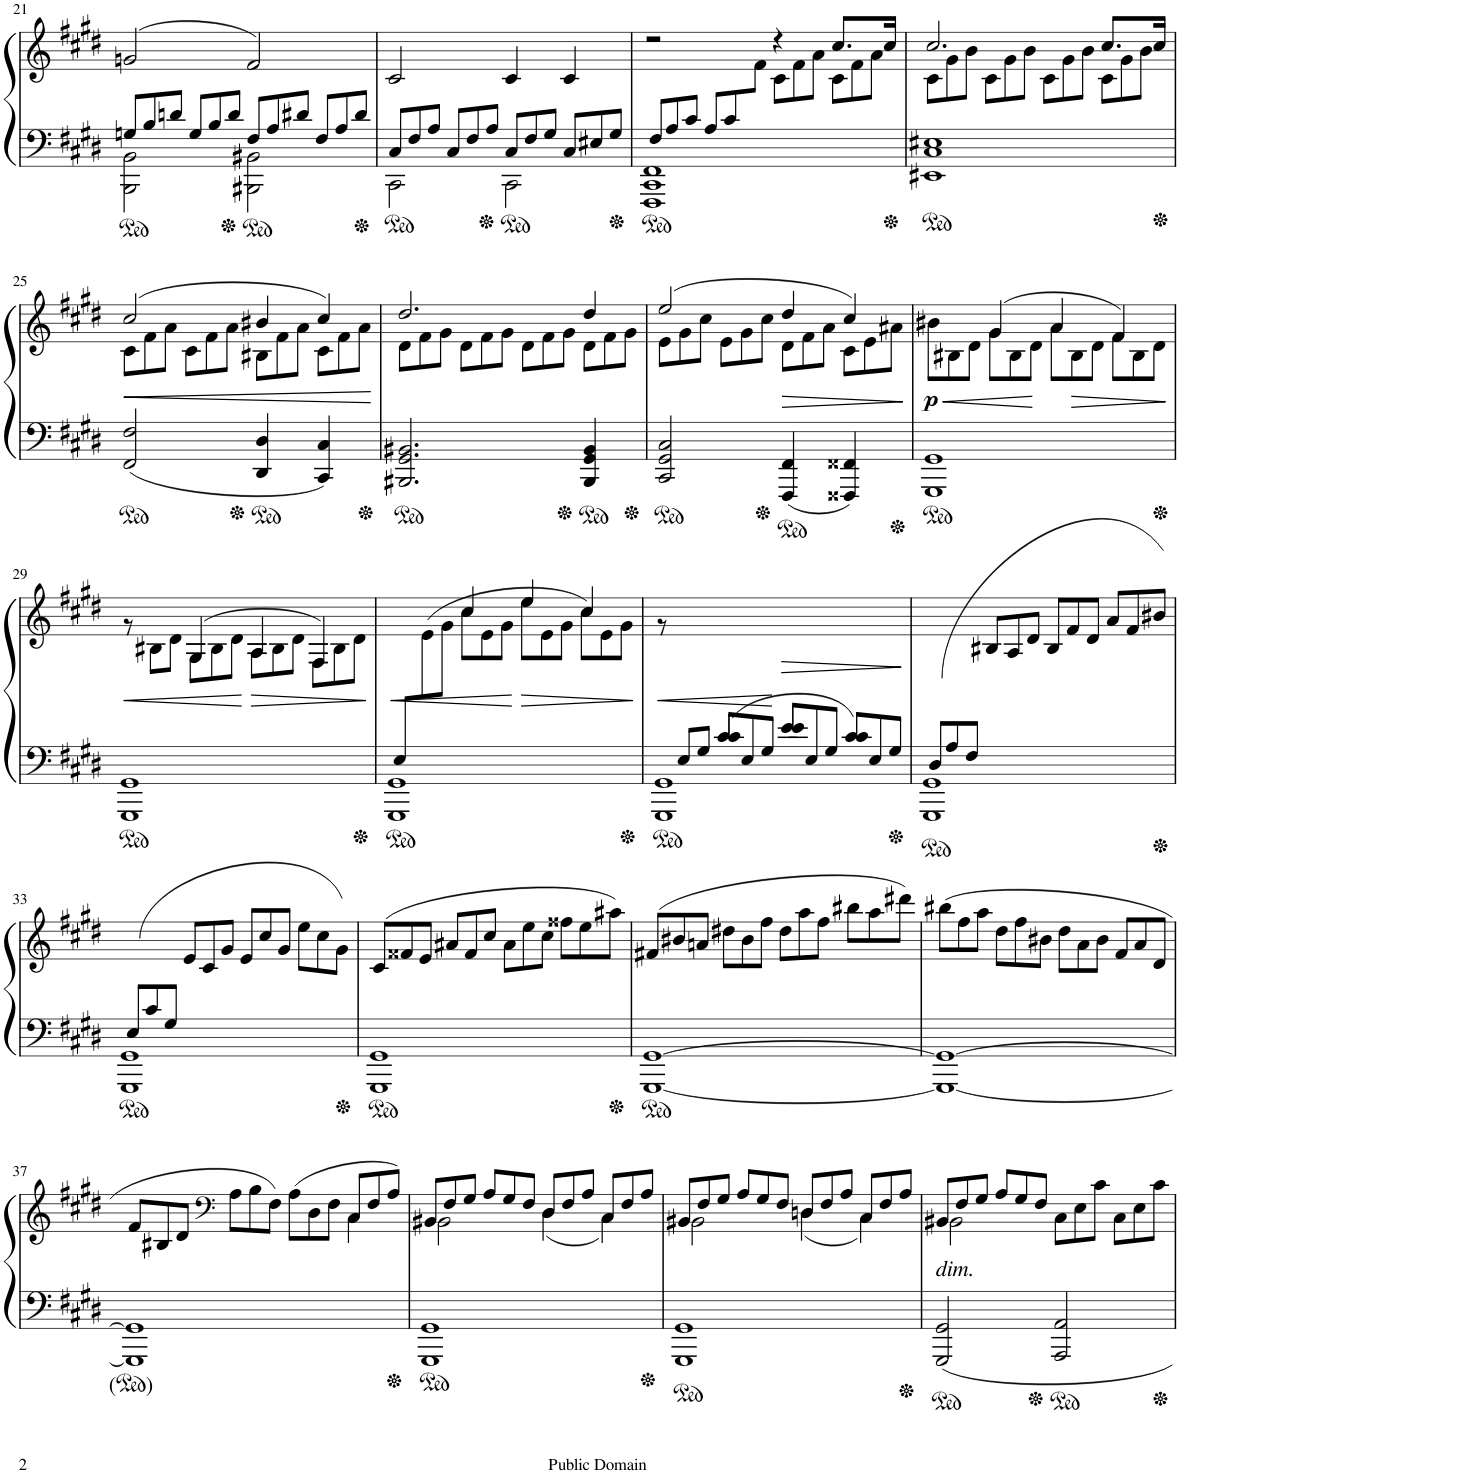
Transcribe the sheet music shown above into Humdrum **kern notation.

**kern	**kern	**dynam
*part1	*part1	*part1
*staff2	*staff1	*staff1/2
*I"Piano	*	*
*I'Pno.	*	*
!!LO:PB:g=z
*clefF4	*clefG2	*
*k[f#c#g#d#]	*k[f#c#g#d#]	*
*M2/2	*M2/2	*
*met(c|)	*met(c|)	*
*Xtuplet	*	*
=21	=21	=21
*^	*	*
12Gn/L	2BBB\ 2BB\	(2gn/	.
12B/	.	.	.
12dn/J	.	.	.
12G/L	.	.	.
12B/	.	.	.
12d/J	.	.	.
12F#/L	2BBB#X\ 2BB#X\	2f#/)	.
12A/	.	.	.
12d#X/J	.	.	.
12F#/L	.	.	.
12A/	.	.	.
12d#/J	.	.	.
=22	=22	=22	=22
12C#/L	2CC#\	2c#/	.
12F#/	.	.	.
12A/J	.	.	.
12C#/L	.	.	.
12F#/	.	.	.
12A/J	.	.	.
12C#/L	2CC#\	4c#/	.
12F#/	.	.	.
12G#/J	.	.	.
12C#/L	.	4c#/	.
12E#X/	.	.	.
12G#/J	.	.	.
=23	=23	=23	=23
*	*	*^	*
12F#/L	1FFF# 1CC# 1FF#	2r	12%5ryy	.
12A/	.	.	.	.
12c#/J	.	.	.	.
12A/L	.	.	.	.
12c#/	.	.	.	.
12%7ryy	.	.	12f#\J	.
*	*	*	*Xtuplet	*
.	.	4r	12c#\L	.
.	.	.	12f#\	.
.	.	.	12a\J	.
.	.	8.cc#/L	12c#\L	.
.	.	.	12f#\	.
.	.	.	12a\J	.
.	.	16cc#/Jk	.	.
*v	*v	*	*	*
=24	=24	=24	=24
1EE#X 1C# 1E#X	2.cc#/	12c#\L	.
.	.	12g#\	.
.	.	12b\J	.
.	.	12c#\L	.
.	.	12g#\	.
.	.	12b\J	.
.	.	12c#\L	.
.	.	12g#\	.
.	.	12b\J	.
.	8.cc#/L	12c#\L	.
.	.	12g#\	.
.	.	12b\J	.
.	16cc#/Jk	.	.
!!LO:LB:g=z	!!
=25	=25	=25	=25
!	!	!	!LO:HP:b
2FF#/ 2F#/	(2cc#/	12c#\L	<
.	.	12f#\	.
.	.	12a\J	.
.	.	12c#\L	.
.	.	12f#\	.
.	.	12a\J	.
4DD#/ 4D#/	4b#X/	12B#X\L	.
.	.	12f#\	.
.	.	12a\J	.
4CC#/ 4C#/	4cc#/)	12c#\L	.
.	.	12f#\	.
.	.	12a\J	.
*	*v	*v	*
.	.	[
=26	=26	=26
*	*^	*
2.BBB#X/ 2.GG#/ 2.BB#X/	2.dd#/	12d#\L	.
.	.	12f#\	.
.	.	12g#\J	.
.	.	12d#\L	.
.	.	12f#\	.
.	.	12g#\J	.
.	.	12d#\L	.
.	.	12f#\	.
.	.	12g#\J	.
4BBB#/ 4GG#/ 4BB#/	4dd#/	12d#\L	.
.	.	12f#\	.
.	.	12g#\J	.
=27	=27	=27	=27
2CC#/ 2GG#/ 2C#/	(2ee/	12e\L	.
.	.	12g#\	.
.	.	12cc#\J	.
.	.	12e\L	.
.	.	12g#\	.
.	.	12cc#\J	.
!	!	!	!LO:HP:b
4FFF#/ 4FF#/	4dd#/	12d#\L	>
.	.	12f#\	.
.	.	12a\J	.
4FFF##X/ 4FF##X/	4cc#/)	12c#\L	.
.	.	12e\	.
.	.	12a#X\J	.
*	*v	*v	*
.	.	]
=28	=28	=28
!	!	!LO:HP:b
*	*^	*
!	!	!	!LO:DY:n=1:b
1GGG# 1GG#	4ryy	12b#X\L	< p
.	.	12B#X\	.
.	.	12d#\J	.
.	(4g#/	12g#\L	.
.	.	12B#\	.
.	.	12d#\J	.
.	4a/	12a\L	[
!	!	!	!LO:HP:b
.	.	12B#\	>
.	.	12d#\J	.
.	4f#/)	12f#\L	.
.	.	12B#\	.
.	.	12d#\J	.
!!LO:LB:g=z	!!
=29	=29	=29	=29
!	!	!	!LO:HP:b
1GGG# 1GG#	4ryy	12r	<
.	.	12B#X\L	.
.	.	12d#\J	.
.	(4G#/	12G#\L	.
.	.	12B#\	.
.	.	12d#\J	.
!	!	!	!LO:HP:n=1:b
.	4A/	12A\L	] >
.	.	12B#\	.
.	.	12d#\J	.
.	4F#/)	12F#\L	.
.	.	12B#\	.
.	.	12d#\J	.
*	*v	*v	*
.	.	[
=30	=30	=30
*^	*	*
!	!	!	!LO:HP:b
*	*	*^	*
12E/L	1GGG# 1GG#	4ryy	12ryy	<
12%11ryy	.	.	(>12e\	.
.	.	.	12g#\J	.
.	.	4cc#/	12cc#\L	.
.	.	.	12e\	.
.	.	.	12g#\J	.
!	!	!	!	!LO:HP:n=1:b
.	.	4ee/	12ee\L	] >
.	.	.	12e\	.
.	.	.	12g#\J	.
.	.	4cc#/	12cc#\L)	.
.	.	.	12e\	.
.	.	.	12g#\J	.
*v	*v	*	*	*
*	*v	*v	*
.	.	[
=31	=31	=31
*^	*	*
*	*^	*	*
!	!	!	!	!LO:HP:b
*	*	*	*^	*
4ryy	12ryy	1GGG# 1GG#	4ryy	12r	<
.	12E/L	.	.	2.ryy	.
.	12G#/J	.	.	.	.
4c#/	12c#/L	.	2.ryy	.	.
.	12E/	.	.	.	.
.	12G#/J	.	.	.	.
4e/	12e/L	.	.	.	]
.	12E/	.	.	.	.
.	12G#/J	.	.	.	.
4c#/	12c#/L	.	.	.	.
.	12E/	.	.	6ryy	.
.	12G#/J	.	.	.	.
*v	*v	*v	*	*	*
*	*v	*v	*
.	.	[
=32	=32	=32
*^	*	*
(>12D#/L	1GGG# 1GG#	4ryy	.
12A/	.	.	.
12F#/J	.	.	.
2.ryy	.	12B#X/L	.
.	.	12A/	.
.	.	12d#/J	.
.	.	12B#/L	.
.	.	12f#/	.
.	.	12d#/J	.
.	.	12a/L	.
.	.	12f#/	.
.	.	12b#X/J)	.
!!LO:LB:g=z
=33	=33	=33	=33
(12E/L	1GGG# 1GG#	4ryy	.
12c#/	.	.	.
12G#/J	.	.	.
2.ryy	.	12e/L	.
.	.	12c#/	.
.	.	12g#/J	.
.	.	12e/L	.
.	.	12cc#/	.
.	.	12g#/J	.
.	.	12ee\L	.
.	.	12cc#\	.
.	.	12g#\J)	.
*v	*v	*	*
=34	=34	=34
1GGG# 1GG#	(12c#/L	.
.	12f##X/	.
.	12e/J	.
.	12a#X/L	.
.	12f##/	.
.	12cc#/J	.
.	12a#\L	.
.	12ee\	.
.	12cc#\J	.
.	12ff##X\L	.
.	12ee\	.
.	12aa#X\J)	.
=35	=35	=35
[1GGG# [1GG#	(12f#X/L	.
.	12b#X/	.
.	12an/J	.
.	12dd#X\L	.
.	12b#\	.
.	12ff#\J	.
.	12dd#\L	.
.	12aa\	.
.	12ff#\J	.
.	12bb#X\L	.
.	12aa\	.
.	12ddd#X\J)	.
=36	=36	=36
1GGG#_ 1GG#_	(12bb#X\L	.
.	12ff#\	.
.	12aa\J	.
.	12dd#\L	.
.	12ff#\	.
.	12b#X\J	.
.	12dd#\L	.
.	12a\	.
.	12b#\J	.
.	12f#/L	.
.	12a/	.
.	12d#/J	.
!!LO:LB:g=z
=37	=37	=37
*	*^	*
1GGG#] 1GG#]	12f#/L	2ryy	.
.	12B#X/	.	.
.	12d#/J	.	.
*	*clefF4	*	*
.	12A\L	.	.
.	12B#\	.	.
.	12F#\J)	.	.
.	(12A\L	4ryy	.
.	12D#\	.	.
.	12F#\J	.	.
.	12C#/L	4C#\	.
.	12F#/	.	.
.	12A/J)	.	.
=38	=38	=38	=38
1GGG# 1GG#	12BB#X/L	2BB#\	.
.	12F#/	.	.
.	12G#/J	.	.
.	12A/L	.	.
.	12G#/	.	.
.	12F#/J	.	.
.	12D#/L	(4D#\	.
.	12F#/	.	.
.	12A/J	.	.
.	12C#/L	4C#\)	.
.	12F#/	.	.
.	12A/J	.	.
=39	=39	=39	=39
1GGG# 1GG#	12BB#X/L	2BB#\	.
.	12F#/	.	.
.	12G#/J	.	.
.	12A/L	.	.
.	12G#/	.	.
.	12F#/J	.	.
.	12Dn/L	(4D\	.
.	12F#/	.	.
.	12A/J	.	.
.	12C#/L	4C#\)	.
.	12F#/	.	.
.	12A/J	.	.
=40	=40	=40	=40
!	!LO:TX:b:i:t=dim.	!	!
2GGG#/ 2GG#/	12BB#X/L	2BB#\	.
.	12F#/	.	.
.	12G#/J	.	.
.	12A/L	.	.
.	12G#/	.	.
.	12F#/J	.	.
2AAA/ 2AA/	12C#\L	2ryy	.
.	12E\	.	.
.	12c#\J	.	.
.	12C#\L	.	.
.	12E\	.	.
.	12c#\J	.	.
*	*v	*v	*
=	=	=
*-	*-	*-
